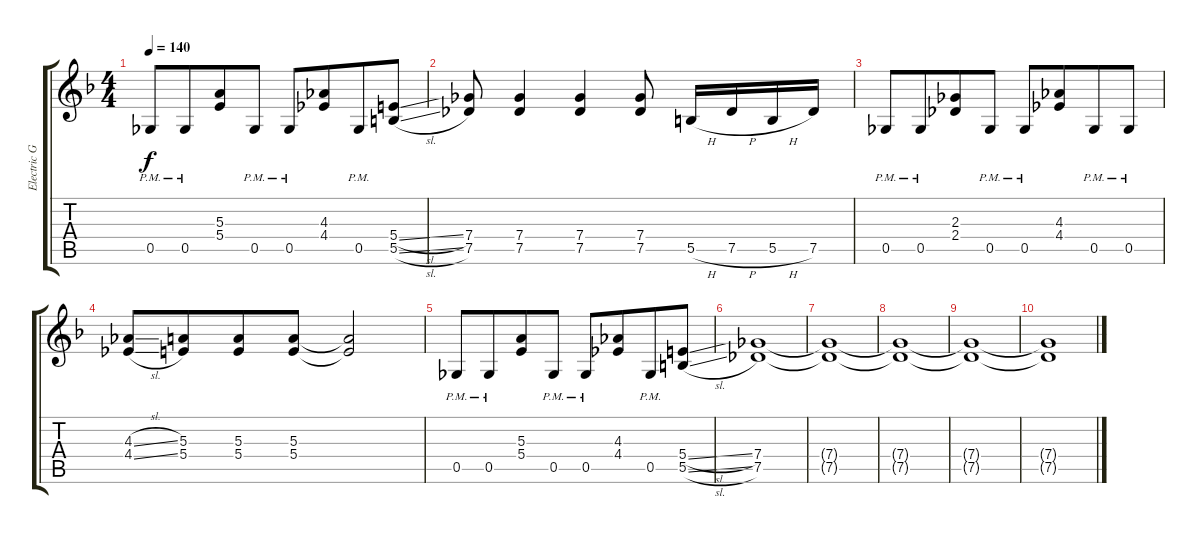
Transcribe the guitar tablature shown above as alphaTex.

\track ("Electric Guitar" "Electric G") {instrument distortionguitar}
\staff {score tabs}
\tuning (Db4 Ab3 E3 B2 Gb2 Db2) {hide}
\ts (4 4)
\tempo 140
\clef g2
\ks f
0.5{pm}.8{dy f} 0.5{pm}.8{beam merge} (5.3 5.4).8 0.5{pm}.8 0.5{pm}.8 (4.3 4.4).8{beam merge} 0.5{pm}.8 (5.4{sl} 5.5{sl}).8 |
(7.4 7.5).8 (7.4 7.5).4 (7.4 7.5).4 (7.4 7.5).8 5.5{h}.16 7.5{h}.16 5.5{h}.16 7.5.16 |
0.5{pm}.8 0.5{pm}.8{beam merge} (2.3 2.4).8 0.5{pm}.8 0.5{pm}.8 (4.3 4.4).8{beam merge} 0.5{pm}.8 0.5{pm}.8 |
(4.3{sl} 4.4{sl}).8 (5.3 5.4).8{beam merge} (5.3 5.4).8 (5.3 5.4).8 (5.3{t} 5.4{t}).2 |
0.5{pm}.8 0.5{pm}.8{beam merge} (5.3 5.4).8 0.5{pm}.8 0.5{pm}.8 (4.3 4.4).8{beam merge} 0.5{pm}.8 (5.4{sl} 5.5{sl}).8 |
(7.4 7.5).1 |
(7.4{t} 7.5{t}).1 |
(7.4{t} 7.5{t}).1 |
(7.4{t} 7.5{t}).1 |
(7.4{t} 7.5{t}).1
